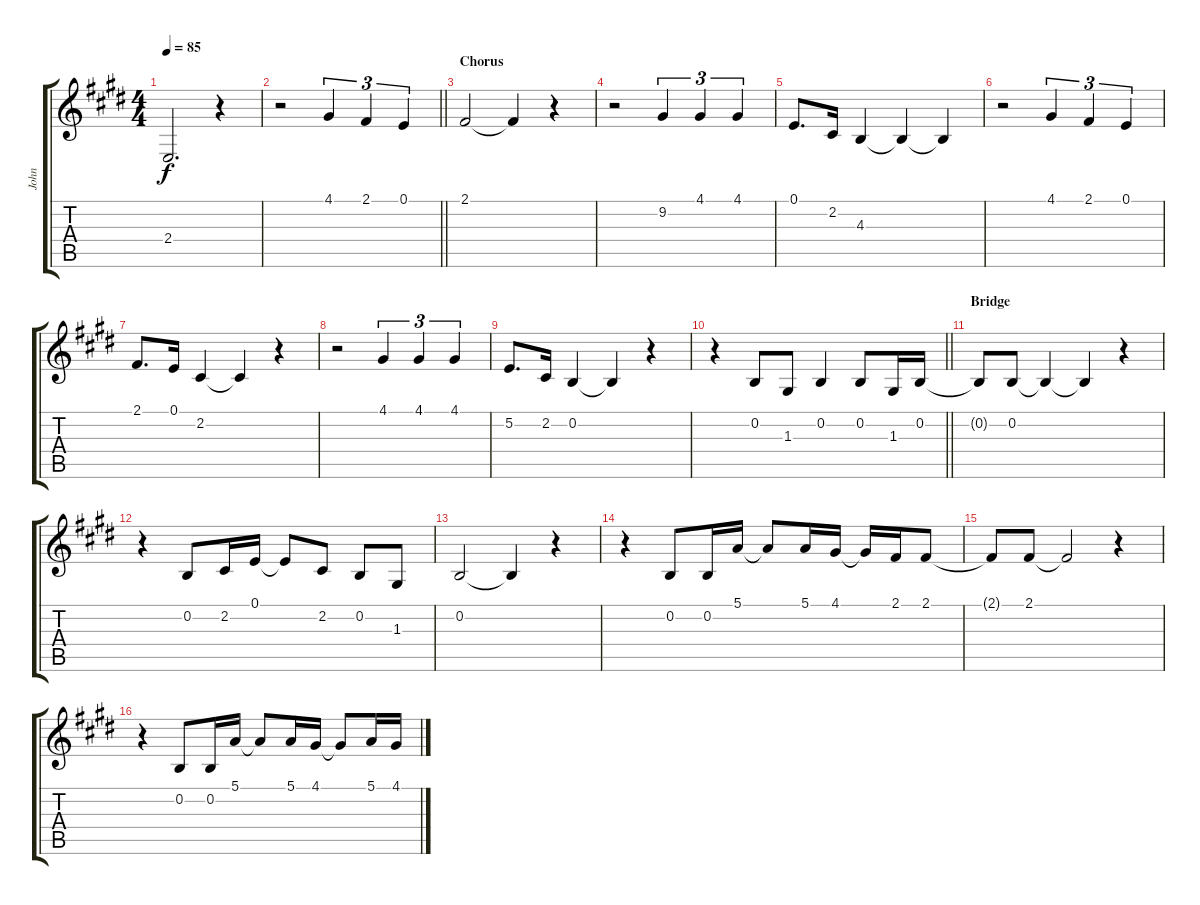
\track ("John" "John") {instrument altosax}
\staff {score tabs}
\tuning (E4 B3 G3 D3 A2 E2) {hide}
\ts (4 4)
\tempo 85
\clef g2
\ks e
2.4{t}.2{d dy f} r.4 |
\barLineRight lightlight
r.2 4.1.4{tu (3 2)} 2.1.4{tu (3 2)} 0.1.4{tu (3 2)} |
\section ("" "Chorus")
2.1.2 2.1{t}.4 r.4 |
r.2 9.2.4{tu (3 2)} 4.1.4{tu (3 2)} 4.1.4{tu (3 2)} |
0.1.8{d} 2.2.16 4.3.4 4.3{t}.4 4.3{t}.4 |
r.2 4.1.4{tu (3 2)} 2.1.4{tu (3 2)} 0.1.4{tu (3 2)} |
2.1.8{d} 0.1.16 2.2.4 2.2{t}.4 r.4 |
r.2 4.1.4{tu (3 2)} 4.1.4{tu (3 2)} 4.1.4{tu (3 2)} |
5.2.8{d} 2.2.16 0.2.4 0.2{t}.4 r.4 |
\barLineRight lightlight
r.4 0.2.8 1.3.8 0.2.4 0.2.8 1.3.16 0.2.16 |
\section ("" "Bridge")
0.2{t}.8 0.2.8 0.2{t}.4 0.2{t}.4 r.4 |
r.4 0.2.8 2.2.16 0.1.16 0.1{t}.8 2.2.8 0.2.8 1.3.8 |
0.2.2 0.2{t}.4 r.4 |
r.4 0.2.8 0.2.16 5.1.16 5.1{t}.8 5.1.16 4.1.16 4.1{t}.16 2.1.16 2.1.8 |
2.1{t}.8 2.1.8 2.1{t}.2 r.4 |
r.4 0.2.8 0.2.16 5.1.16 5.1{t}.8 5.1.16 4.1.16 4.1{t}.8 5.1.16 4.1.16
